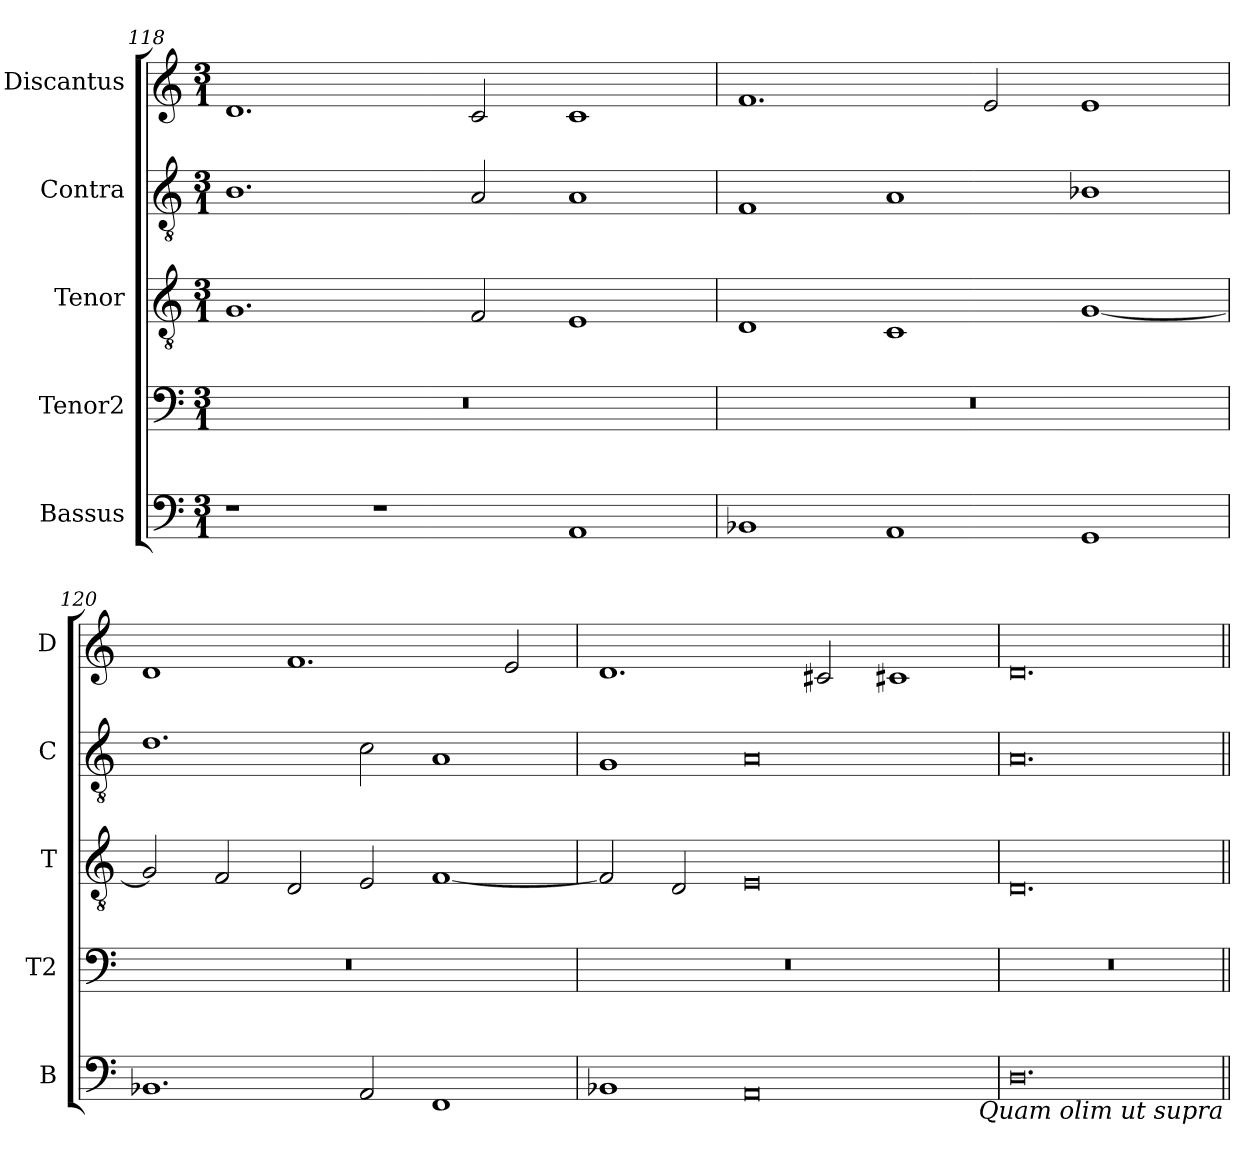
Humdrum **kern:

**kern	**kern	**kern	**kern	**kern
*part5	*part4	*part3	*part2	*part1
*staff5	*staff4	*staff3	*staff2	*staff1
*I"Bassus	*I"Tenor2	*I"Tenor	*I"Contra	*I"Discantus
*I'B	*I'T2	*I'T	*I'C	*I'D
*clefF4	*clefF4	*clefGv2	*clefGv2	*clefG2
*k[]	*k[]	*k[]	*k[]	*k[]
*M3/1	*M3/1	*M3/1	*M3/1	*M3/1
=118	=118	=118	=118	=118
1r	0.r	1.G	1.B	1.d
1r	.	.	.	.
.	.	2F/	2A/	2c/
1AA	.	1E	1A	1c
=119	=119	=119	=119	=119
1BB-X	0.r	1D	1F	1.f
1AA	.	1C	1A	.
.	.	.	.	2e/
1GG	.	[1G	1B-X	1e
=120	=120	=120	=120	=120
1.BB-X	0.r	2G/]	1.d	1d
.	.	2F/	.	.
.	.	2D/	.	1.f
2AA/	.	2E/	2c\	.
1FF	.	[1F	1A	.
.	.	.	.	2e/
=121	=121	=121	=121	=121
1BB-X	0.r	2F/]	1G	1.d
.	.	2D/	.	.
0AA	.	0E	0A	.
.	.	.	.	2c#X/
.	.	.	.	1c#X
=122	=122	=122	=122	=122
0.D	0.r	0.D	0.A	0.d
!LO:TX:b:i:rj:t=Quam olim ut supra	!	!	!	!
=||	=||	=||	=||	=||
*-	*-	*-	*-	*-
